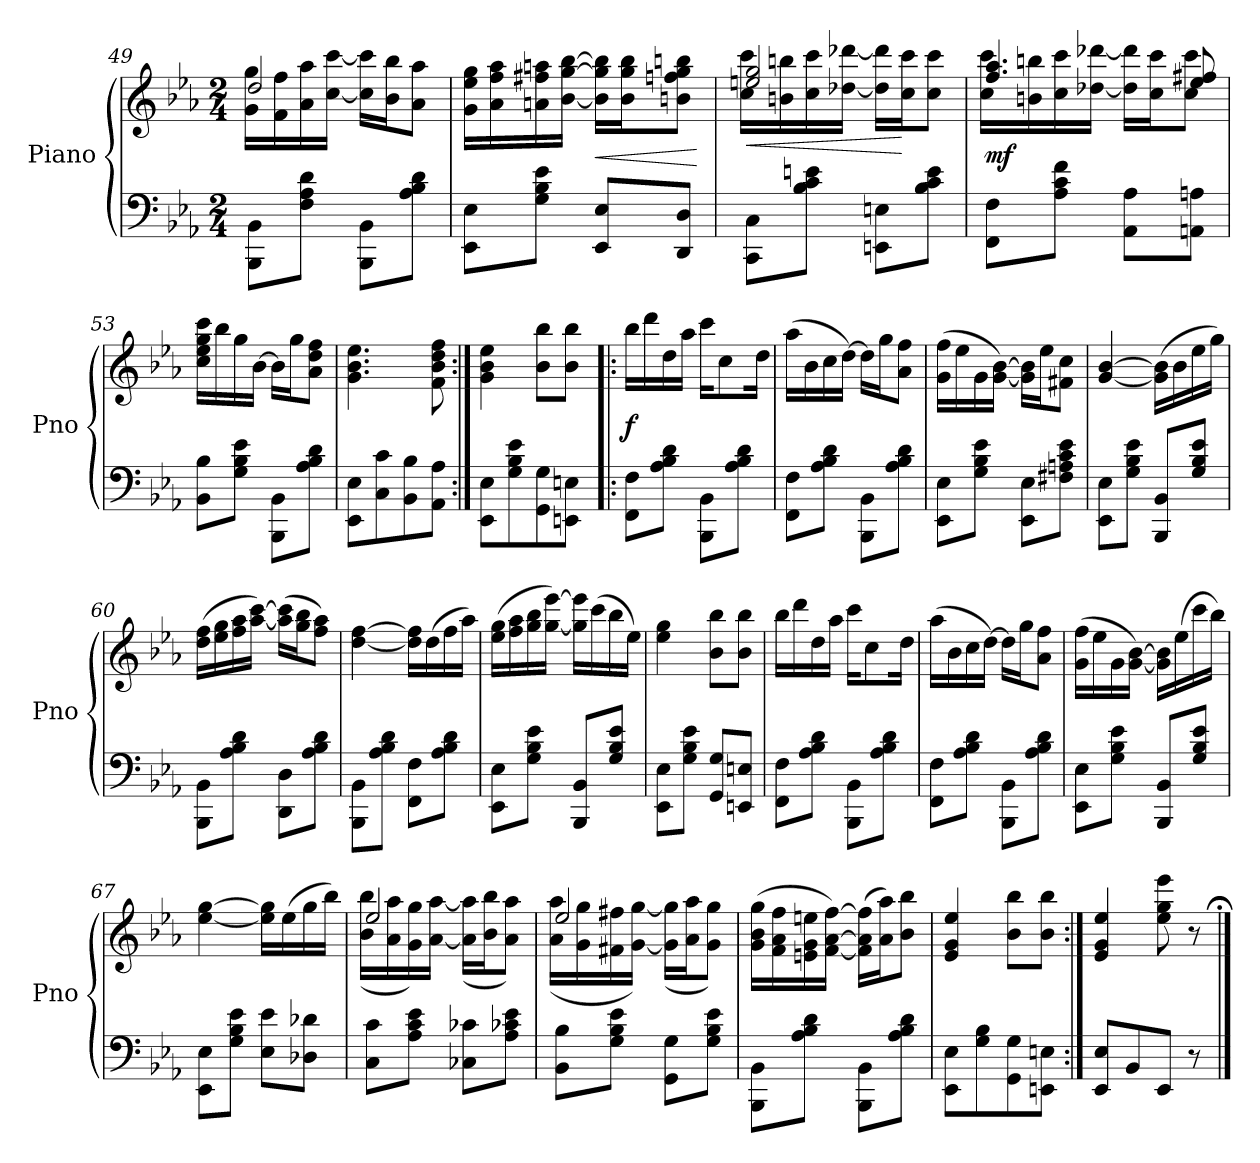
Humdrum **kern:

**kern	**kern	**dynam
*part1	*part1	*part1
*staff2	*staff1	*staff1/2
*I"Piano	*	*
*I'Pno	*	*
*clefF4	*clefG2	*
*k[b-e-a-]	*k[b-e-a-]	*
*M2/4	*M2/4	*
=49	=49	=49
*	*^	*
8BBB-\ 8BB-\L	2dd	16g 16ggLL	.
.	.	16f 16ff	.
8F\ 8A-\ 8d\J	.	16a- 16aa-	.
.	.	[16cc [16cccJJ	.
8BBB-\ 8BB-\L	.	16cc] 16ccc]LL	.
.	.	16b- 16bb-J	.
8A-\ 8B-\ 8d\J	.	8a- 8aa-J	.
*	*v	*v	*
=50	=50	=50
8EE- 8E-L	16g 16ee- 16ggLL	.
.	16a- 16ff 16aa-	.
8G 8B- 8e-J	16an 16ff#X 16aan	.
.	[16b- [16gg [16bb-JJ	.
8EE- 8E-L	16b-] 16gg] 16bb-]LL	<
.	16b- 16gg 16bb-J	.
8DD 8DJ	8bn 8ffn 8gg 8bbnJ	.
.	.	[
=51	=51	=51
*	*^	*
8CC 8CL	2een 2gg	16cc 16cccLL	<
.	.	16bn 16bbn	.
8B- 8c 8enJ	.	16cc 16ccc	.
.	.	[16dd-X [16ddd-XJJ	.
8EEn 8EnL	.	16dd-] 16ddd-]LL	.
.	.	16cc 16cccJ	[
8B- 8c 8eJ	.	8cc 8cccJ	.
=52	=52	=52	=52
8FF 8FL	4.ff 4.aa-	16cc 16cccLL	mf
.	.	16bn 16bbn	.
8A- 8c 8fJ	.	16cc 16ccc	.
.	.	[16dd-X [16ddd-XJJ	.
8AA- 8A-L	.	16dd-] 16ddd-]LL	.
.	.	16cc 16cccJ	.
8AAn 8AnJ	8ee- 8ff#X	8cc 8cccJ	.
*	*v	*v	*
=53	=53	=53
8BB- 8B-L	16cc 16ee- 16gg 16cccLL	.
.	16bb-	.
8G 8B- 8e-J	16gg	.
.	[16b-JJ	.
8BBB-\ 8BB-\L	16b-LL]	.
.	16ggJ	.
8A-\ 8B-\ 8d\J	8a- 8dd 8ffJ	.
=54	=54	=54
8EE- 8E-L	4.g 4.b- 4.ee-	.
8C 8c	.	.
8BB- 8B-	.	.
8AA- 8A-J	8f 8b- 8dd 8ff	.
=55:|!	=55:|!	=55:|!
8EE- 8E-L	4g 4b- 4ee-	.
8G 8B- 8e-	.	.
8GG 8G	8b- 8bb-L	.
8EEn 8EnJ	8b- 8bb-J	.
=56!|:	=56!|:	=56!|:
8FF 8FL	16bb-LL	f
.	16ddd	.
8A- 8B- 8dJ	16dd	.
.	16aa-JJ	.
8BBB-\ 8BB-\L	16cccKL	.
.	8cc	.
8A-\ 8B-\ 8d\J	.	.
.	16ddJk	.
=57	=57	=57
8FF 8FL	(16aa-LL	.
.	16b-	.
8A- 8B- 8dJ	16cc	.
.	[16ddJJ)	.
8BBB-\ 8BB-\L	16ddLL]	.
.	16ggJ	.
8A-\ 8B-\ 8d\J	8a- 8ffJ	.
=58	=58	=58
8EE- 8E-L	(16g 16ffLL	.
.	16ee-	.
8G 8B- 8e-J	16g	.
.	[16g [16b-JJ)	.
8EE- 8E-L	16g] 16b-]LL	.
.	16ee-J	.
8F#X 8An 8c 8e-J	8f#X 8ccJ	.
=59	=59	=59
8EE- 8E-L	[4g [4b-	.
8G 8B- 8e-J	.	.
8BBB- 8BB-L	(16g] 16b-]LL	.
.	16b-	.
8G 8B- 8e-J	16ee-	.
.	16ggJJ)	.
=60	=60	=60
8BBB-\ 8BB-\L	(16dd 16ffLL	.
.	16ee- 16gg	.
8A-\ 8B-\ 8d\J	16ff 16aa-	.
.	[16aa- [16cccJJ)	.
8DD 8DL	(16aa-] 16ccc]LL	.
.	16gg 16bb-J	.
8A- 8B- 8dJ	8ff 8aa-J)	.
=61	=61	=61
8BBB-\ 8BB-\L	[4dd [4ff	.
8A-\ 8B-\ 8d\J	.	.
8FF 8FL	16dd] 16ff]LL	.
.	(16dd	.
8A- 8B- 8dJ	16ff	.
.	16aa-JJ)	.
=62	=62	=62
8EE- 8E-L	(16ee- 16ggLL	.
.	16ff 16aa-	.
8G 8B- 8e-J	16gg 16bb-	.
.	[16gg [16eee-JJ)	.
8BBB- 8BB-L	16gg] 16eee-]LL	.
.	(16ccc	.
8G 8B- 8e-J	16bb-	.
.	16ee-JJ)	.
=63	=63	=63
8EE- 8E-L	4ee- 4gg	.
8G 8B- 8e-J	.	.
8GG 8GL	8b- 8bb-L	.
8EEn 8EnJ	8b- 8bb-J	.
=64	=64	=64
8FF 8FL	16bb-LL	.
.	16ddd	.
8A- 8B- 8dJ	16dd	.
.	16aa-JJ	.
8BBB-\ 8BB-\L	16cccKL	.
.	8cc	.
8A-\ 8B-\ 8d\J	.	.
.	16ddJk	.
=65	=65	=65
8FF 8FL	(16aa-LL	.
.	16b-	.
8A- 8B- 8dJ	16cc	.
.	[16ddJJ)	.
8BBB-\ 8BB-\L	16ddLL]	.
.	16ggJ	.
8A-\ 8B-\ 8d\J	8a- 8ffJ	.
=66	=66	=66
8EE- 8E-L	(16g 16ffLL	.
.	16ee-	.
8G 8B- 8e-J	16g	.
.	[16g [16b-JJ)	.
8BBB- 8BB-L	16g] 16b-]LL	.
.	(16ee-	.
8G 8B- 8e-J	16ccc	.
.	16bb-JJ)	.
=67	=67	=67
8EE- 8E-L	[4ee- [4gg	.
8G 8B- 8e-J	.	.
8E- 8e-L	16ee-] 16gg]LL	.
.	(16ee-	.
8D-X 8d-XJ	16gg	.
.	16bb-JJ)	.
=68	=68	=68
*	*^	*
8C 8cL	2ee-	(>16b- 16bb-LL	.
.	.	16a- 16aa-	.
8A- 8c 8e-J	.	16g 16gg)	.
.	.	[16a- [16aa-JJ	.
8C-X 8c-XL	.	(>16a-] 16aa-]LL	.
.	.	16b- 16bb-J	.
8A- 8c-X 8e-J	.	8a- 8aa-J)	.
=69	=69	=69	=69
8BB- 8B-L	2ee-	(>16a- 16aa-LL	.
.	.	16g 16gg	.
8G 8B- 8e-J	.	16f#X 16ff#X	.
.	.	[16g [16ggJJ)	.
8GG 8GL	.	(>16g] 16gg]LL	.
.	.	16a- 16aa-J	.
8G 8B- 8e-J	.	8g 8ggJ)	.
*	*v	*v	*
=70	=70	=70
8BBB-\ 8BB-\L	(16g 16b- 16ggLL	.
.	16f 16a- 16ff	.
8A-\ 8B-\ 8d\J	16en 16g 16een	.
.	[16f [16a- [16ffJJ)	.
8BBB-\ 8BB-\L	(16f] 16a-] 16ff]LL	.
.	16a- 16aa-J)	.
8A-\ 8B-\ 8d\J	8b- 8bb-J	.
=71	=71	=71
8EE-\ 8E-\L	4e- 4g 4ee-	.
8G\ 8B-\	.	.
8GG\ 8G\	8b- 8bb-L	.
8EEn\ 8En\J	8b- 8bb-J	.
=72:|!	=72:|!	=72:|!
8EE- 8E-L	4e- 4g 4ee-	.
8BB-	.	.
8EE-J	8ee- 8gg 8eee-	.
8r	8r	.
==	==;	==;
*-	*-	*-
